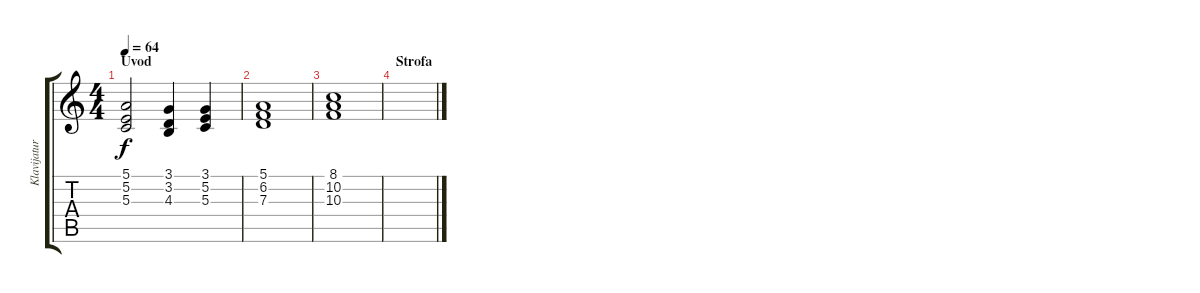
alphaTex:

\track ("Klavijature I" "Klavijatur") {instrument choiraahs}
\staff {score tabs}
\tuning (E4 B3 G3 D3 A2 E2) {hide}
\ts (4 4)
\section ("" "Uvod")
\tempo 64
\clef g2
\ks c
(5.1 5.2 5.3).2{dy f instrument choiraahs} (3.1 3.2 4.3).4 (3.1 5.2 5.3).4 |
(5.1 6.2 7.3).1 |
(8.1 10.2 10.3).1 |
\section ("" "Strofa")
